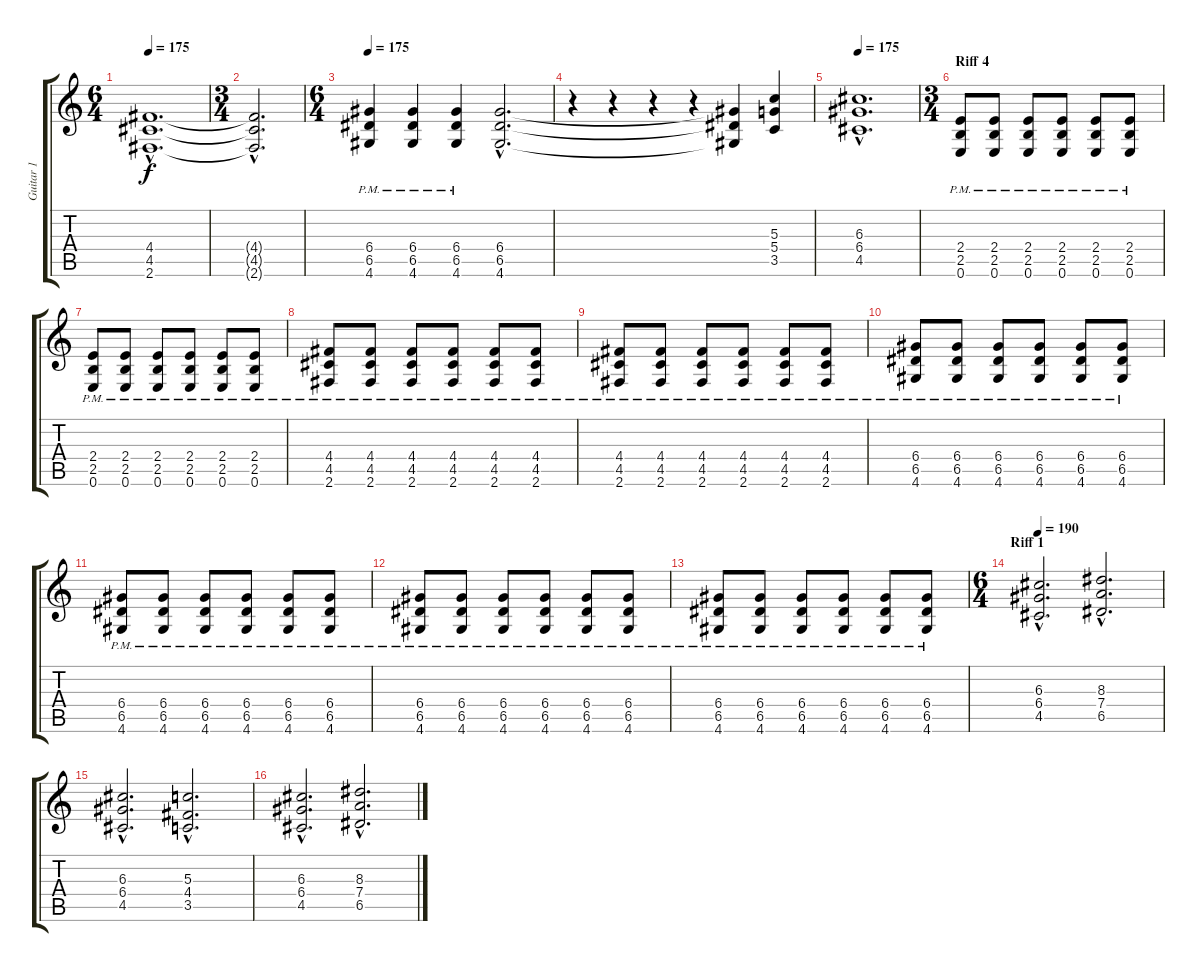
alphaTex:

\track ("Guitar 1" "Guitar 1") {instrument distortionguitar}
\staff {score tabs}
\tuning (E4 B3 G3 D3 A2 E2) {hide}
\ts (6 4)
\tempo 175
\clef g2
\ks c
(4.4{hac} 4.5{hac} 2.6{hac}).1{d dy f} |
\ts (3 4)
(4.4{hac t} 4.5{hac t} 2.6{hac t}).2{d} |
\ts (6 4)
\tempo 175
(6.4{pm} 6.5{pm} 4.6).4 (6.4{pm} 6.5{pm} 4.6).4 (6.4{pm} 6.5{pm} 4.6).4 (6.4{hac} 6.5{hac} 4.6{hac}).2{d} |
r.4 r.4 r.4 r.4 (6.4{t} 6.5{t} 4.6{t}).4 (5.3 5.4 3.5).4 |
\tempo 175
(6.3{hac} 6.4{hac} 4.5{hac}).1{d} |
\ts (3 4)
\section ("" "Riff 4")
(2.4{pm} 2.5{pm} 0.6).8 (2.4{pm} 2.5{pm} 0.6).8 (2.4{pm} 2.5{pm} 0.6).8 (2.4{pm} 2.5{pm} 0.6).8 (2.4{pm} 2.5{pm} 0.6).8 (2.4{pm} 2.5{pm} 0.6).8 |
(2.4{pm} 2.5{pm} 0.6).8 (2.4{pm} 2.5{pm} 0.6).8 (2.4{pm} 2.5{pm} 0.6).8 (2.4{pm} 2.5{pm} 0.6).8 (2.4{pm} 2.5{pm} 0.6).8 (2.4{pm} 2.5{pm} 0.6).8 |
(4.4{pm} 4.5{pm} 2.6).8 (4.4{pm} 4.5{pm} 2.6).8 (4.4{pm} 4.5{pm} 2.6).8 (4.4{pm} 4.5{pm} 2.6).8 (4.4{pm} 4.5{pm} 2.6).8 (4.4{pm} 4.5{pm} 2.6).8 |
(4.4{pm} 4.5{pm} 2.6).8 (4.4{pm} 4.5{pm} 2.6).8 (4.4{pm} 4.5{pm} 2.6).8 (4.4{pm} 4.5{pm} 2.6).8 (4.4{pm} 4.5{pm} 2.6).8 (4.4{pm} 4.5{pm} 2.6).8 |
(6.4{pm} 6.5{pm} 4.6).8 (6.4{pm} 6.5{pm} 4.6).8 (6.4{pm} 6.5{pm} 4.6).8 (6.4{pm} 6.5{pm} 4.6).8 (6.4{pm} 6.5{pm} 4.6).8 (6.4{pm} 6.5{pm} 4.6).8 |
(6.4{pm} 6.5{pm} 4.6).8 (6.4{pm} 6.5{pm} 4.6).8 (6.4{pm} 6.5{pm} 4.6).8 (6.4{pm} 6.5{pm} 4.6).8 (6.4{pm} 6.5{pm} 4.6).8 (6.4{pm} 6.5{pm} 4.6).8 |
(6.4{pm} 6.5{pm} 4.6).8 (6.4{pm} 6.5{pm} 4.6).8 (6.4{pm} 6.5{pm} 4.6).8 (6.4{pm} 6.5{pm} 4.6).8 (6.4{pm} 6.5{pm} 4.6).8 (6.4{pm} 6.5{pm} 4.6).8 |
(6.4{pm} 6.5{pm} 4.6).8 (6.4{pm} 6.5{pm} 4.6).8 (6.4{pm} 6.5{pm} 4.6).8 (6.4{pm} 6.5{pm} 4.6).8 (6.4{pm} 6.5{pm} 4.6).8 (6.4{pm} 6.5{pm} 4.6).8 |
\ts (6 4)
\section ("" "Riff 1")
\tempo 190
(6.3{hac} 6.4{hac} 4.5{hac}).2{d} (8.3{hac} 7.4{hac} 6.5{hac}).2{d} |
(6.3{hac} 6.4{hac} 4.5{hac}).2{d} (5.3{hac} 4.4{hac} 3.5{hac}).2{d} |
(6.3{hac} 6.4{hac} 4.5{hac}).2{d} (8.3{hac} 7.4{hac} 6.5{hac}).2{d}
